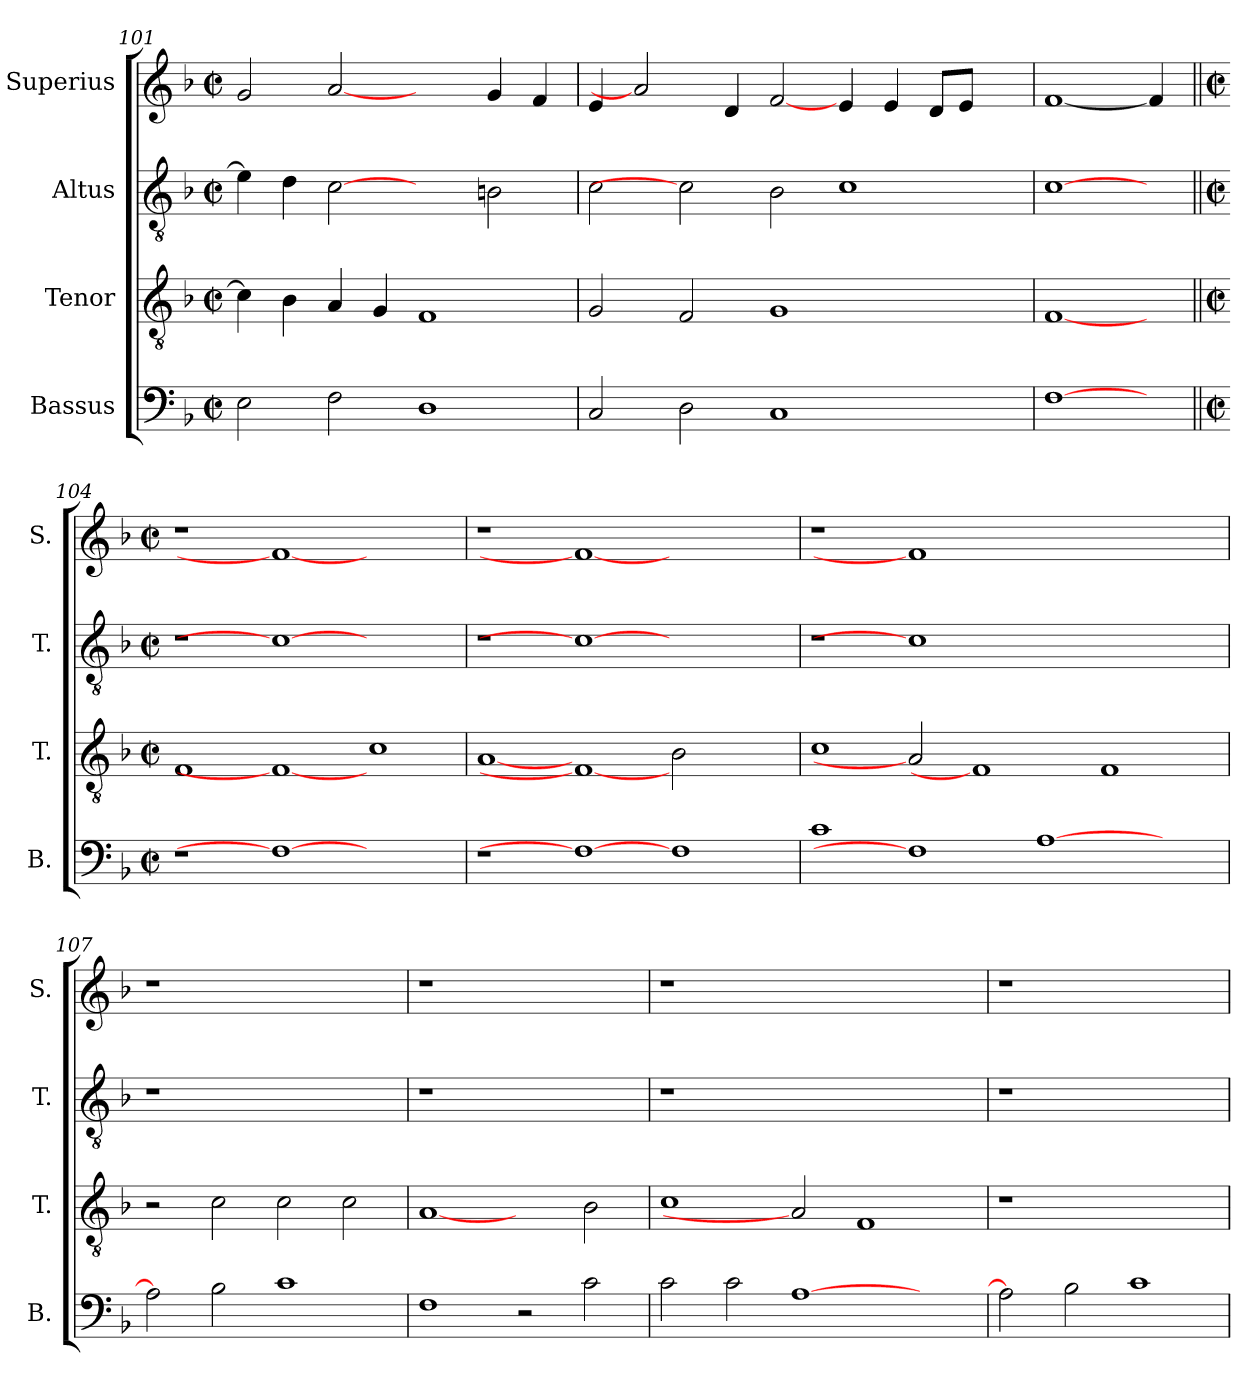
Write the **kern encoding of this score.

**kern	**kern	**kern	**kern
*part4	*part3	*part2	*part1
*staff4	*staff3	*staff2	*staff1
*I"Bassus	*I"Tenor	*I"Altus	*I"Superius
*I'B.	*I'T.	*I'T.	*I'S.
*clefF4	*clefGv2	*clefGv2	*clefG2
*	*ITrd7c12	*ITrd7c12	*
*k[b-]	*k[b-]	*k[b-]	*k[b-]
*F:	*F:	*F:	*F:
*M2/2	*M2/2	*M2/2	*M2/2
*met(c|)	*met(c|)	*met(c|)	*met(c|)
=101	=101	=101	=101
2Ei\	4Ci\]	4Ei\]	2gi/
.	4BB-i\	4Di\	.
2Fi\	4AAi/	[2Ci	[2ai
.	4GGi/	.	.
1Di	1FFi	2ryy	2ryy
.	.	2BBni\	4gi/
.	.	.	4fi/
=102	=102	=102	=102
2Ci/	2GGi/	2Ci\	4ei/
.	.	.	2ai]
2Di\	2FFi/	2Ci]	.
.	.	.	4di/
1Ci	1GGi	2BB-i\	[2fi/
.	.	1Ci	4ei/
.	.	.	4ei/
2ryy	2ryy	.	8di/L
.	.	.	8ei/J
.	.	.	4ryy
=103	=103	=103	=103
[1Fi	[1FFi	[1Ci	[1fi
4ryy	4ryy	4ryy	4fi/]
!!LO:LB:g=z
=104||	=104||	=104||	=104||
*M2/2	*M2/2	*M2/2	*M2/2
*met(c|)	*met(c|)	*met(c|)	*met(c|)
!LO:N:vis=1	!	!LO:N:vis=1	!LO:N:vis=1
1r	1FFi	1r	1r
1Fi_	1FFi_	1Ci_	1fi_
1ryy	1Ci	1ryy	1ryy
=105	=105	=105	=105
!	!	!LO:N:vis=1	!LO:N:vis=1
1r	[1AAi	1r	1r
1Fi_	1FFi_	1Ci_	1fi_
1Fi	2BB-i\	1ryy	1ryy
.	2ryy	.	.
=106	=106	=106	=106
!	!	!LO:N:vis=1	!LO:N:vis=1
1ci	1Ci	1r	1r
1Fi]	2AAi]	1Ci]	1fi]
.	1FFi]	.	.
[>1Ai	.	1.ryy	1.ryy
.	1FFi	.	.
2ryy	.	.	.
=107	=107	=107	=107
!	!	!LO:N:vis=1	!LO:N:vis=1
2Ai\]	2r	1r	1r
2B-i\	2Ci\	.	.
1ci	2Ci\	1ryy	1ryy
.	2Ci\	.	.
=108	=108	=108	=108
!	!	!LO:N:vis=1	!LO:N:vis=1
1Fi	[1AAi	1r	1r
2r	2ryy	1ryy	1ryy
2ci\	2BB-i\	.	.
=109	=109	=109	=109
!	!	!LO:N:vis=1	!LO:N:vis=1
2ci\	1Ci	1r	1r
2ci\	.	.	.
[>1Ai	2AAi]	1.ryy	1.ryy
.	1FFi	.	.
2ryy	.	.	.
!!LO:PB:g=z
=110	=110	=110	=110
!	!LO:N:vis=1	!LO:N:vis=1	!LO:N:vis=1
2Ai\]	1r	1r	1r
2B-i\	.	.	.
1ci	1ryy	1ryy	1ryy
=	=	=	=
*-	*-	*-	*-
